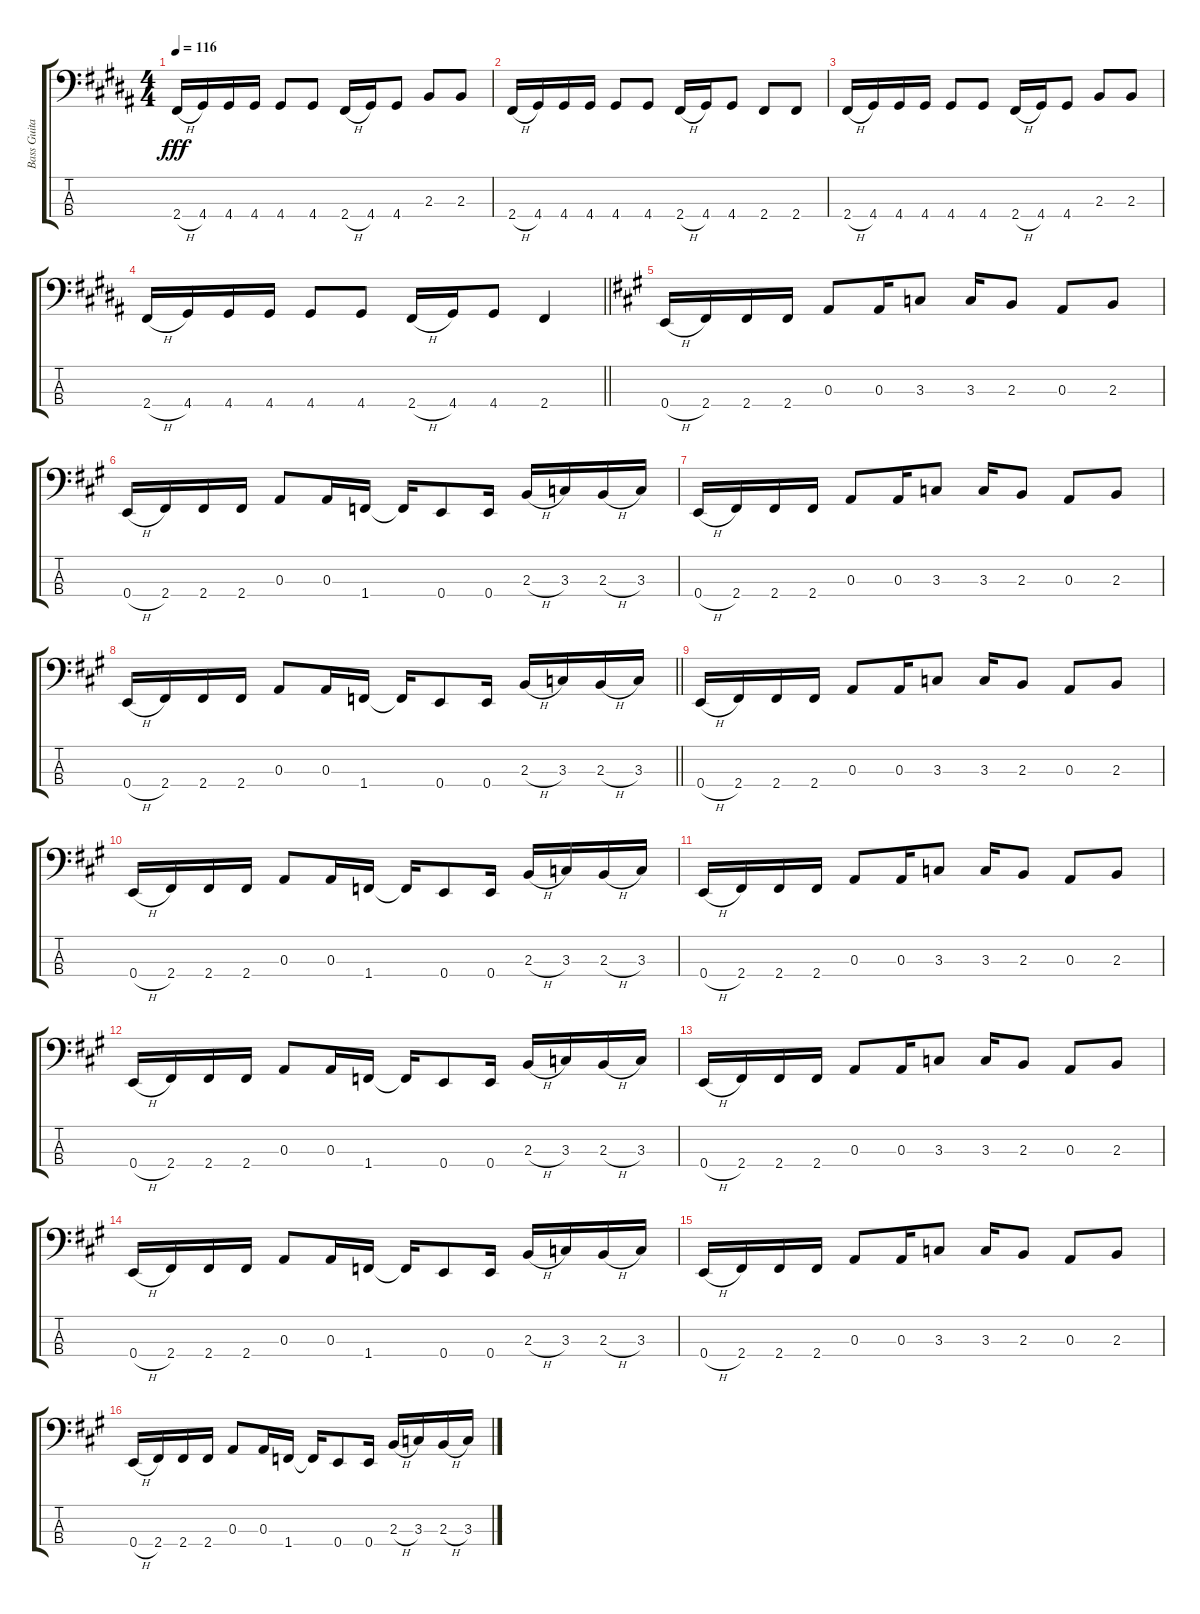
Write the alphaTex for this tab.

\track ("Bass Guitar" "Bass Guita") {instrument electricbassfinger}
\staff {score tabs}
\tuning (G2 D2 A1 E1) {hide}
\ts (4 4)
\tempo 116
\clef f4
\ks b
2.4{h}.16{dy fff} 4.4.16 4.4.16 4.4.16 4.4.8 4.4.8 2.4{h}.16 4.4.16 4.4.8 2.3.8 2.3.8 |
\ks g#minor
2.4{h}.16 4.4.16 4.4.16 4.4.16 4.4.8 4.4.8 2.4{h}.16 4.4.16 4.4.8 2.4.8 2.4.8 |
\ks b
2.4{h}.16 4.4.16 4.4.16 4.4.16 4.4.8 4.4.8 2.4{h}.16 4.4.16 4.4.8 2.3.8 2.3.8 |
\barLineRight lightlight
\ks g#minor
2.4{h}.16 4.4.16 4.4.16 4.4.16 4.4.8 4.4.8 2.4{h}.16 4.4.16 4.4.8 2.4.4 |
\ks a
0.4{h}.16 2.4.16 2.4.16 2.4.16 0.3.8 0.3.16 3.3.8 3.3.16 2.3.8 0.3.8 2.3.8 |
0.4{h}.16 2.4.16 2.4.16 2.4.16 0.3.8 0.3.16 1.4.16 1.4{t}.16 0.4.8 0.4.16 2.3{h}.16 3.3.16 2.3{h}.16 3.3.16 |
0.4{h}.16 2.4.16 2.4.16 2.4.16 0.3.8 0.3.16 3.3.8 3.3.16 2.3.8 0.3.8 2.3.8 |
\barLineRight lightlight
0.4{h}.16 2.4.16 2.4.16 2.4.16 0.3.8 0.3.16 1.4.16 1.4{t}.16 0.4.8 0.4.16 2.3{h}.16 3.3.16 2.3{h}.16 3.3.16 |
0.4{h}.16 2.4.16 2.4.16 2.4.16 0.3.8 0.3.16 3.3.8 3.3.16 2.3.8 0.3.8 2.3.8 |
0.4{h}.16 2.4.16 2.4.16 2.4.16 0.3.8 0.3.16 1.4.16 1.4{t}.16 0.4.8 0.4.16 2.3{h}.16 3.3.16 2.3{h}.16 3.3.16 |
0.4{h}.16 2.4.16 2.4.16 2.4.16 0.3.8 0.3.16 3.3.8 3.3.16 2.3.8 0.3.8 2.3.8 |
0.4{h}.16 2.4.16 2.4.16 2.4.16 0.3.8 0.3.16 1.4.16 1.4{t}.16 0.4.8 0.4.16 2.3{h}.16 3.3.16 2.3{h}.16 3.3.16 |
0.4{h}.16 2.4.16 2.4.16 2.4.16 0.3.8 0.3.16 3.3.8 3.3.16 2.3.8 0.3.8 2.3.8 |
0.4{h}.16 2.4.16 2.4.16 2.4.16 0.3.8 0.3.16 1.4.16 1.4{t}.16 0.4.8 0.4.16 2.3{h}.16 3.3.16 2.3{h}.16 3.3.16 |
0.4{h}.16 2.4.16 2.4.16 2.4.16 0.3.8 0.3.16 3.3.8 3.3.16 2.3.8 0.3.8 2.3.8 |
0.4{h}.16 2.4.16 2.4.16 2.4.16 0.3.8 0.3.16 1.4.16 1.4{t}.16 0.4.8 0.4.16 2.3{h}.16 3.3.16 2.3{h}.16 3.3.16
